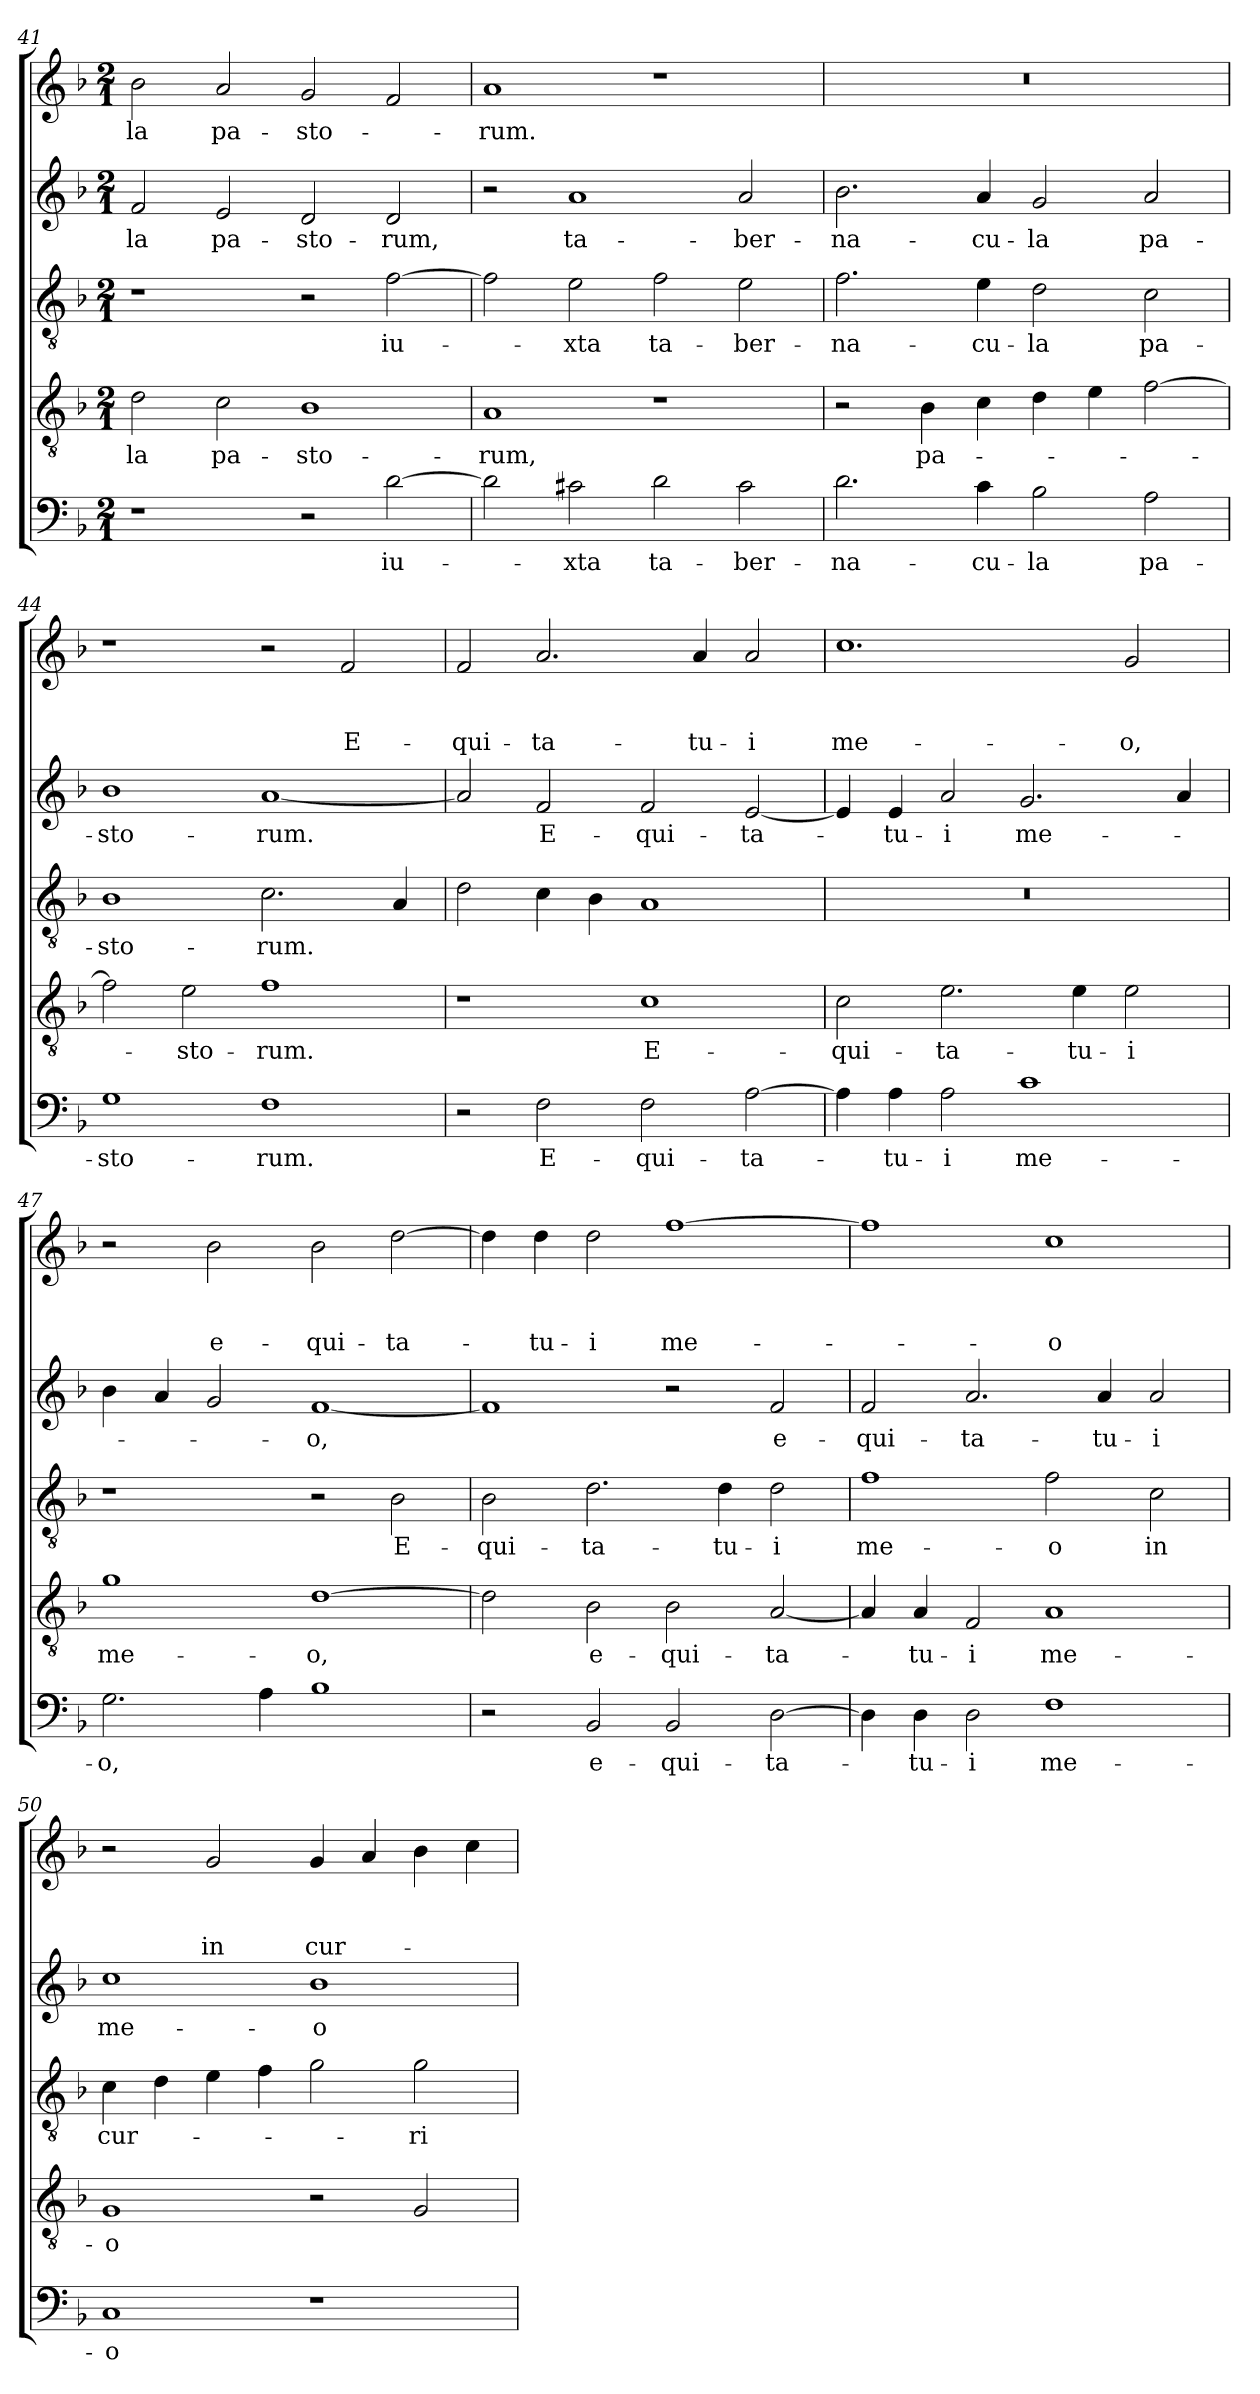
**kern	**text	**kern	**text	**kern	**text	**kern	**text	**kern	**text	**text	**text
*part5	*part5	*part4	*part4	*part3	*part3	*part2	*part2	*part1	*part1	*part1	*part1
*staff5	*staff5	*staff4	*staff4	*staff3	*staff3	*staff2	*staff2	*staff1	*staff1	*staff1	*staff1
*clefF4	*	*clefGv2	*	*clefGv2	*	*clefG2	*	*clefG2	*	*	*
*k[b-]	*	*k[b-]	*	*k[b-]	*	*k[b-]	*	*k[b-]	*	*	*
*F:	*	*F:	*	*F:	*	*F:	*	*F:	*	*	*
*M2/1	*	*M2/1	*	*M2/1	*	*M2/1	*	*M2/1	*	*	*
=41	=41	=41	=41	=41	=41	=41	=41	=41	=41	=41	=41
!	!	!	!LO:LY:b	!	!	!	!LO:LY:b	!	!LO:LY:b	!	!
1r	.	2d\	-la	1r	.	2f/	-la	2b-\	-la	.	.
!	!	!	!LO:LY:b	!	!	!	!LO:LY:b	!	!LO:LY:b	!	!
.	.	2c\	pa-	.	.	2e/	pa-	2a/	pa-	.	.
!	!	!	!LO:LY:b	!	!	!	!LO:LY:b	!	!LO:LY:b	!	!
2r	.	1B-	-sto-	2r	.	2d/	-sto-	2g/	-sto-	.	.
!	!LO:LY:b	!	!	!	!LO:LY:b	!	!LO:LY:b	!	!	!	!
[2d\	iu-	.	.	[2f\	iu-	2d/	-rum,	2f/	.	.	.
=42	=42	=42	=42	=42	=42	=42	=42	=42	=42	=42	=42
!	!	!	!LO:LY:b	!	!	!	!	!	!LO:LY:b	!	!
2d\]	.	1A	-rum,	2f\]	.	2r	.	1a	-rum.	.	.
!	!LO:LY:b	!	!	!	!LO:LY:b	!	!LO:LY:b	!	!	!	!
2c#X\	-xta	.	.	2e\	-xta	1a	ta-	.	.	.	.
!	!LO:LY:b	!	!	!	!LO:LY:b	!	!	!	!	!	!
2d\	ta-	1r	.	2f\	ta-	.	.	1r	.	.	.
!	!LO:LY:b	!	!	!	!LO:LY:b	!	!LO:LY:b	!	!	!	!
2c#\	-ber-	.	.	2e\	-ber-	2a/	-ber-	.	.	.	.
=43	=43	=43	=43	=43	=43	=43	=43	=43	=43	=43	=43
!	!LO:LY:b	!	!	!	!LO:LY:b	!	!LO:LY:b	!	!	!	!
2.d\	-na-	2r	.	2.f\	-na-	2.b-\	-na-	0r	.	.	.
!	!	!	!LO:LY:b	!	!	!	!	!	!	!	!
.	.	4B-\	pa-	.	.	.	.	.	.	.	.
!	!LO:LY:b	!	!	!	!LO:LY:b	!	!LO:LY:b	!	!	!	!
4c\	-cu-	4c\	.	4e\	-cu-	4a/	-cu-	.	.	.	.
!	!LO:LY:b	!	!	!	!LO:LY:b	!	!LO:LY:b	!	!	!	!
2B-\	-la	4d\	.	2d\	-la	2g/	-la	.	.	.	.
.	.	4e\	.	.	.	.	.	.	.	.	.
!	!LO:LY:b	!	!	!	!LO:LY:b	!	!LO:LY:b	!	!	!	!
2A\	pa-	[2f\	.	2c\	pa-	2a/	pa-	.	.	.	.
=44	=44	=44	=44	=44	=44	=44	=44	=44	=44	=44	=44
!	!LO:LY:b	!	!	!	!LO:LY:b	!	!LO:LY:b	!	!	!	!
1G	-sto-	2f\]	.	1B-	-sto-	1b-	-sto-	1r	.	.	.
!	!	!	!LO:LY:b	!	!	!	!	!	!	!	!
.	.	2e\	-sto-	.	.	.	.	.	.	.	.
!	!LO:LY:b	!	!LO:LY:b	!	!LO:LY:b	!	!LO:LY:b	!	!	!	!
1F	-rum.	1f	-rum.	2.c\	-rum.	[1a	-rum.	2r	.	.	.
!	!	!	!	!	!	!	!	!	!	!	!LO:LY:b
.	.	.	.	.	.	.	.	2f/	.	.	E-
.	.	.	.	4A/	.	.	.	.	.	.	.
!!LO:LB:g=z
=45	=45	=45	=45	=45	=45	=45	=45	=45	=45	=45	=45
!	!	!	!	!	!	!	!	!	!	!	!LO:LY:b
2r	.	1r	.	2d\	.	2a/]	.	2f/	.	.	-qui-
!	!LO:LY:b	!	!	!	!	!	!LO:LY:b	!	!	!	!LO:LY:b
2F\	E-	.	.	4c\	.	2f/	E-	2.a/	.	.	-ta-
.	.	.	.	4B-\	.	.	.	.	.	.	.
!	!LO:LY:b	!	!LO:LY:b	!	!	!	!LO:LY:b	!	!	!	!
2F\	-qui-	1c	E-	1A	.	2f/	-qui-	.	.	.	.
!	!	!	!	!	!	!	!	!	!	!	!LO:LY:b
.	.	.	.	.	.	.	.	4a/	.	.	-tu-
!	!LO:LY:b	!	!	!	!	!	!LO:LY:b	!	!	!	!LO:LY:b
[2A\	-ta-	.	.	.	.	[2e/	-ta-	2a/	.	.	-i
=46	=46	=46	=46	=46	=46	=46	=46	=46	=46	=46	=46
!	!	!	!LO:LY:b	!	!	!	!	!	!	!	!LO:LY:b
4A\]	.	2c\	-qui-	0r	.	4e/]	.	1.cc	.	.	me-
!	!LO:LY:b	!	!	!	!	!	!LO:LY:b	!	!	!	!
4A\	-tu-	.	.	.	.	4e/	-tu-	.	.	.	.
!	!LO:LY:b	!	!LO:LY:b	!	!	!	!LO:LY:b	!	!	!	!
2A\	-i	2.e\	-ta-	.	.	2a/	-i	.	.	.	.
!	!LO:LY:b	!	!	!	!	!	!LO:LY:b	!	!	!	!
1c	me-	.	.	.	.	2.g/	me-	.	.	.	.
!	!	!	!LO:LY:b	!	!	!	!	!	!	!	!
.	.	4e\	-tu-	.	.	.	.	.	.	.	.
!	!	!	!LO:LY:b	!	!	!	!	!	!	!	!LO:LY:b
.	.	2e\	-i	.	.	.	.	2g/	.	.	-o,
.	.	.	.	.	.	4a/	.	.	.	.	.
=47	=47	=47	=47	=47	=47	=47	=47	=47	=47	=47	=47
!	!LO:LY:b	!	!LO:LY:b	!	!	!	!	!	!	!	!
2.G\	-o,	1g	me-	1r	.	4b-\	.	2r	.	.	.
.	.	.	.	.	.	4a/	.	.	.	.	.
!	!	!	!	!	!	!	!	!	!	!	!LO:LY:b
.	.	.	.	.	.	2g/	.	2b-\	.	.	e-
4A\	.	.	.	.	.	.	.	.	.	.	.
!	!	!	!LO:LY:b	!	!	!	!LO:LY:b	!	!	!	!LO:LY:b
1B-	.	[1d	-o,	2r	.	[1f	-o,	2b-\	.	.	-qui-
!	!	!	!	!	!LO:LY:b	!	!	!	!	!	!LO:LY:b
.	.	.	.	2B-\	E-	.	.	[2dd\	.	.	-ta-
=48	=48	=48	=48	=48	=48	=48	=48	=48	=48	=48	=48
!	!	!	!	!	!LO:LY:b	!	!	!	!	!	!
2r	.	2d\]	.	2B-\	-qui-	1f]	.	4dd\]	.	.	.
!	!	!	!	!	!	!	!	!	!	!	!LO:LY:b
.	.	.	.	.	.	.	.	4dd\	.	.	-tu-
!	!LO:LY:b	!	!LO:LY:b	!	!LO:LY:b	!	!	!	!	!	!LO:LY:b
2BB-/	e-	2B-\	e-	2.d\	-ta-	.	.	2dd\	.	.	-i
!	!LO:LY:b	!	!LO:LY:b	!	!	!	!	!	!	!	!LO:LY:b
2BB-/	-qui-	2B-\	-qui-	.	.	2r	.	[1ff	.	.	me-
!	!	!	!	!	!LO:LY:b	!	!	!	!	!	!
.	.	.	.	4d\	-tu-	.	.	.	.	.	.
!	!LO:LY:b	!	!LO:LY:b	!	!LO:LY:b	!	!LO:LY:b	!	!	!	!
[2D\	-ta-	[2A/	-ta-	2d\	-i	2f/	e-	.	.	.	.
=49	=49	=49	=49	=49	=49	=49	=49	=49	=49	=49	=49
!	!	!	!	!	!LO:LY:b	!	!LO:LY:b	!	!	!	!
4D\]	.	4A/]	.	1f	me-	2f/	-qui-	1ff]	.	.	.
!	!LO:LY:b	!	!LO:LY:b	!	!	!	!	!	!	!	!
4D\	-tu-	4A/	-tu-	.	.	.	.	.	.	.	.
!	!LO:LY:b	!	!LO:LY:b	!	!	!	!LO:LY:b	!	!	!	!
2D\	-i	2F/	-i	.	.	2.a/	-ta-	.	.	.	.
!	!LO:LY:b	!	!LO:LY:b	!	!LO:LY:b	!	!	!	!	!	!LO:LY:b
1F	me-	1A	me-	2f\	-o	.	.	1cc	.	.	-o
!	!	!	!	!	!	!	!LO:LY:b	!	!	!	!
.	.	.	.	.	.	4a/	-tu-	.	.	.	.
!	!	!	!	!	!LO:LY:b	!	!LO:LY:b	!	!	!	!
.	.	.	.	2c\	in	2a/	-i	.	.	.	.
=50	=50	=50	=50	=50	=50	=50	=50	=50	=50	=50	=50
!	!LO:LY:b	!	!LO:LY:b	!	!LO:LY:b	!	!LO:LY:b	!	!	!	!
1C	-o	1G	-o	4c\	cur-	1cc	me-	2r	.	.	.
.	.	.	.	4d\	.	.	.	.	.	.	.
!	!	!	!	!	!	!	!	!	!	!	!LO:LY:b
.	.	.	.	4e\	.	.	.	2g/	.	.	in
.	.	.	.	4f\	.	.	.	.	.	.	.
!	!	!	!	!	!	!	!LO:LY:b	!	!	!	!LO:LY:b
1r	.	2r	.	2g\	.	1b-	-o	4g/	.	.	cur-
.	.	.	.	.	.	.	.	4a/	.	.	.
!	!	!	!	!	!LO:LY:b	!	!	!	!	!	!
.	.	2G/	.	2g\	-ri-	.	.	4b-\	.	.	.
.	.	.	.	.	.	.	.	4cc\	.	.	.
=	=	=	=	=	=	=	=	=	=	=	=
*-	*-	*-	*-	*-	*-	*-	*-	*-	*-	*-	*-
